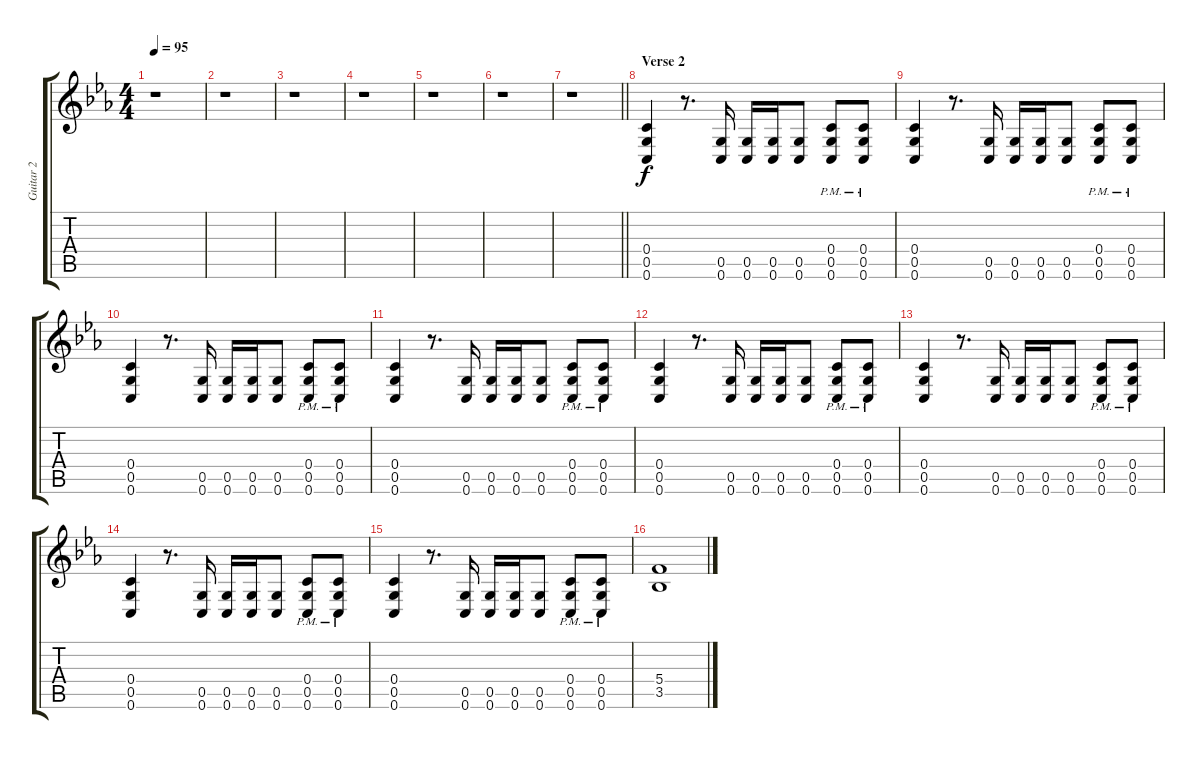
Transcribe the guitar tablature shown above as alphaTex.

\track ("Guitar 2" "Guitar 2") {instrument distortionguitar}
\staff {score tabs}
\tuning (D4 A3 F3 C3 G2 C2) {hide}
\ts (4 4)
\tempo 95
\clef g2
\ks cminor
r.1{dy f} |
r.1 |
r.1 |
r.1 |
r.1 |
r.1 |
\barLineRight lightlight
r.1 |
\section ("" "Verse 2")
(0.4 0.5 0.6).4 r.8{d} (0.5 0.6).16 (0.5 0.6).16 (0.5 0.6).16 (0.5 0.6).8 (0.4{pm} 0.5{pm} 0.6{pm}).8 (0.4{pm} 0.5{pm} 0.6{pm}).8 |
(0.4 0.5 0.6).4 r.8{d} (0.5 0.6).16 (0.5 0.6).16 (0.5 0.6).16 (0.5 0.6).8 (0.4{pm} 0.5{pm} 0.6{pm}).8 (0.4{pm} 0.5{pm} 0.6{pm}).8 |
(0.4 0.5 0.6).4 r.8{d} (0.5 0.6).16 (0.5 0.6).16 (0.5 0.6).16 (0.5 0.6).8 (0.4{pm} 0.5{pm} 0.6{pm}).8 (0.4{pm} 0.5{pm} 0.6{pm}).8 |
(0.4 0.5 0.6).4 r.8{d} (0.5 0.6).16 (0.5 0.6).16 (0.5 0.6).16 (0.5 0.6).8 (0.4{pm} 0.5{pm} 0.6{pm}).8 (0.4{pm} 0.5{pm} 0.6{pm}).8 |
(0.4 0.5 0.6).4 r.8{d} (0.5 0.6).16 (0.5 0.6).16 (0.5 0.6).16 (0.5 0.6).8 (0.4{pm} 0.5{pm} 0.6{pm}).8 (0.4{pm} 0.5{pm} 0.6{pm}).8 |
(0.4 0.5 0.6).4 r.8{d} (0.5 0.6).16 (0.5 0.6).16 (0.5 0.6).16 (0.5 0.6).8 (0.4{pm} 0.5{pm} 0.6{pm}).8 (0.4{pm} 0.5{pm} 0.6{pm}).8 |
(0.4 0.5 0.6).4 r.8{d} (0.5 0.6).16 (0.5 0.6).16 (0.5 0.6).16 (0.5 0.6).8 (0.4{pm} 0.5{pm} 0.6{pm}).8 (0.4{pm} 0.5{pm} 0.6{pm}).8 |
(0.4 0.5 0.6).4 r.8{d} (0.5 0.6).16 (0.5 0.6).16 (0.5 0.6).16 (0.5 0.6).8 (0.4{pm} 0.5{pm} 0.6{pm}).8 (0.4{pm} 0.5{pm} 0.6{pm}).8 |
(5.4 3.5).1
